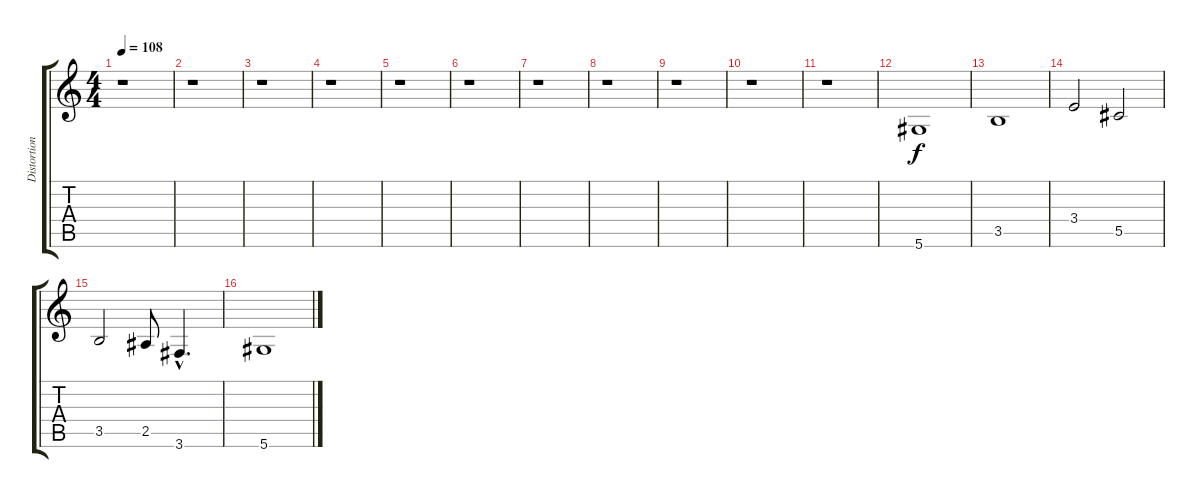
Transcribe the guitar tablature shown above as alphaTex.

\track ("Distortion Guitar (Eb Tuning)" "Distortion") {instrument distortionguitar}
\staff {score tabs}
\tuning (Eb4 Bb3 Gb3 Db3 Ab2 Eb2) {hide}
\ts (4 4)
\tempo 108
\clef g2
\ks c
r.1{dy f} |
r.1 |
r.1 |
r.1 |
r.1 |
r.1 |
r.1 |
r.1 |
r.1 |
r.1 |
r.1 |
5.6.1 |
3.5.1 |
3.4.2 5.5.2 |
3.5.2 2.5.8 3.6{hac}.4{d} |
5.6.1
